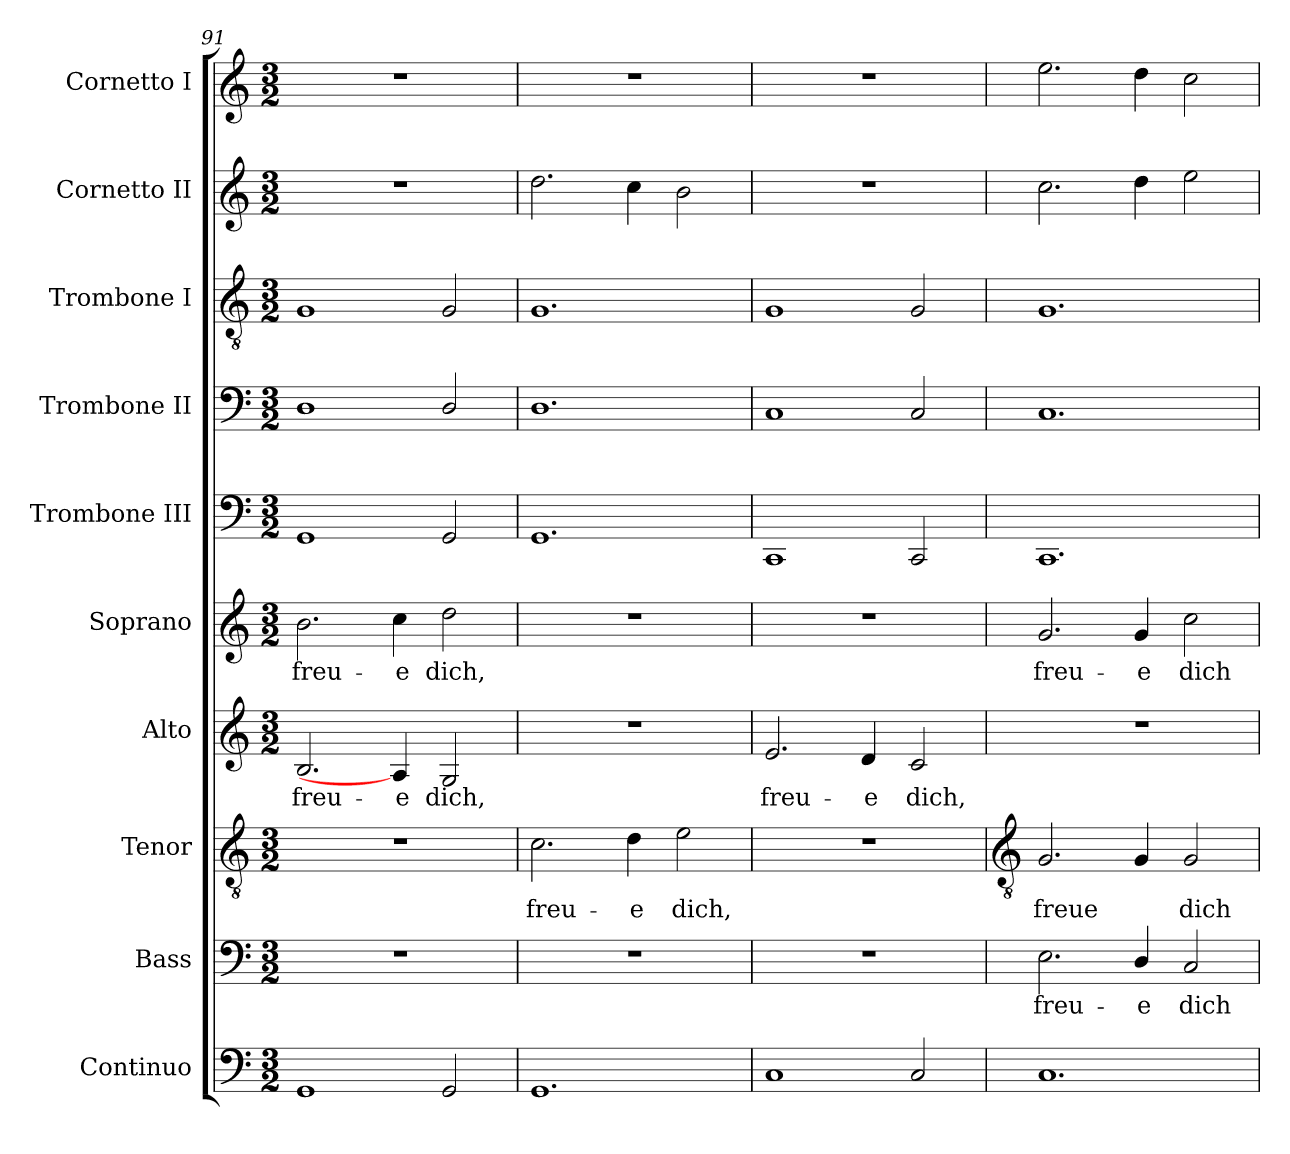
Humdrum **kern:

**kern	**kern	**text	**kern	**text	**kern	**text	**kern	**text	**kern	**kern	**kern	**kern	**kern
*part10	*part9	*part9	*part8	*part8	*part7	*part7	*part6	*part6	*part5	*part4	*part3	*part2	*part1
*staff10	*staff9	*staff9	*staff8	*staff8	*staff7	*staff7	*staff6	*staff6	*staff5	*staff4	*staff3	*staff2	*staff1
*I"Continuo	*I"Bass	*	*I"Tenor	*	*I"Alto	*	*I"Soprano	*	*I"Trombone III	*I"Trombone II	*I"Trombone I	*I"Cornetto II	*I"Cornetto I
*	*I'B	*	*I'T	*	*I'A	*	*I'S	*	*I'Tr III	*I'Tr II	*I'Tr I	*I'C II	*I'C I
*clefF4	*clefF4	*	*clefGv2	*	*clefG2	*	*clefG2	*	*clefF4	*clefF4	*clefGv2	*clefG2	*clefG2
*k[]	*k[]	*	*k[]	*	*k[]	*	*k[]	*	*k[]	*k[]	*k[]	*k[]	*k[]
*C:	*C:	*	*C:	*	*C:	*	*C:	*	*C:	*C:	*C:	*C:	*C:
*M3/2	*M3/2	*	*M3/2	*	*M3/2	*	*M3/2	*	*M3/2	*M3/2	*M3/2	*M3/2	*M3/2
=91	=91	=91	=91	=91	=91	=91	=91	=91	=91	=91	=91	=91	=91
!	!LO:N:vis=1	!	!LO:N:vis=1	!	!	!LO:LY:b	!	!LO:LY:b	!	!	!	!LO:N:vis=1	!LO:N:vis=1
1GG	1.r	.	1.r	.	2.B	freu-	2.b	freu-	1GG	1D	1G	1.r	1.r
!	!	!	!	!	!	!LO:LY:b	!	!LO:LY:b	!	!	!	!	!
.	.	.	.	.	4A]	-e	4cc	-e	.	.	.	.	.
!	!	!	!	!	!	!LO:LY:b	!	!LO:LY:b	!	!	!	!	!
2GG	.	.	.	.	2G	dich,	2dd	dich,	2GG	2D/	2G	.	.
=92	=92	=92	=92	=92	=92	=92	=92	=92	=92	=92	=92	=92	=92
!	!LO:N:vis=1	!	!	!LO:LY:b	!LO:N:vis=1	!	!LO:N:vis=1	!	!	!	!	!	!LO:N:vis=1
1.GG	1.r	.	2.c	freu-	1.r	.	1.r	.	1.GG	1.D	1.G	2.dd	1.r
!	!	!	!	!LO:LY:b	!	!	!	!	!	!	!	!	!
.	.	.	4d	-e	.	.	.	.	.	.	.	4cc	.
!	!	!	!	!LO:LY:b	!	!	!	!	!	!	!	!	!
.	.	.	2e	dich,	.	.	.	.	.	.	.	2b	.
=93	=93	=93	=93	=93	=93	=93	=93	=93	=93	=93	=93	=93	=93
!	!LO:N:vis=1	!	!LO:N:vis=1	!	!	!LO:LY:b	!LO:N:vis=1	!	!	!	!	!LO:N:vis=1	!LO:N:vis=1
1C	1.r	.	1.r	.	2.e	freu-	1.r	.	1CC	1C	1G	1.r	1.r
!	!	!	!	!	!	!LO:LY:b	!	!	!	!	!	!	!
.	.	.	.	.	4d	-e	.	.	.	.	.	.	.
!	!	!	!	!	!	!LO:LY:b	!	!	!	!	!	!	!
2C	.	.	.	.	2c	dich,	.	.	2CC	2C	2G	.	.
!!LO:LB:g=z
=94	=94	=94	=94	=94	=94	=94	=94	=94	=94	=94	=94	=94	=94
*	*	*	*clefGv2	*	*	*	*	*	*	*	*	*	*
!	!	!LO:LY:b	!	!LO:LY:b	!LO:N:vis=1	!	!	!LO:LY:b	!	!	!	!	!
1.C	2.E	freu-	2.G	freue	1.r	.	2.g	freu-	1.CC	1.C	1.G	2.cc	2.ee
!	!	!LO:LY:b	!	!	!	!	!	!LO:LY:b	!	!	!	!	!
.	4D/	-e	4G	.	.	.	4g	-e	.	.	.	4dd	4dd
!	!	!LO:LY:b	!	!LO:LY:b	!	!	!	!LO:LY:b	!	!	!	!	!
.	2C	dich	2G	dich	.	.	2cc	dich	.	.	.	2ee	2cc
=	=	=	=	=	=	=	=	=	=	=	=	=	=
*-	*-	*-	*-	*-	*-	*-	*-	*-	*-	*-	*-	*-	*-
